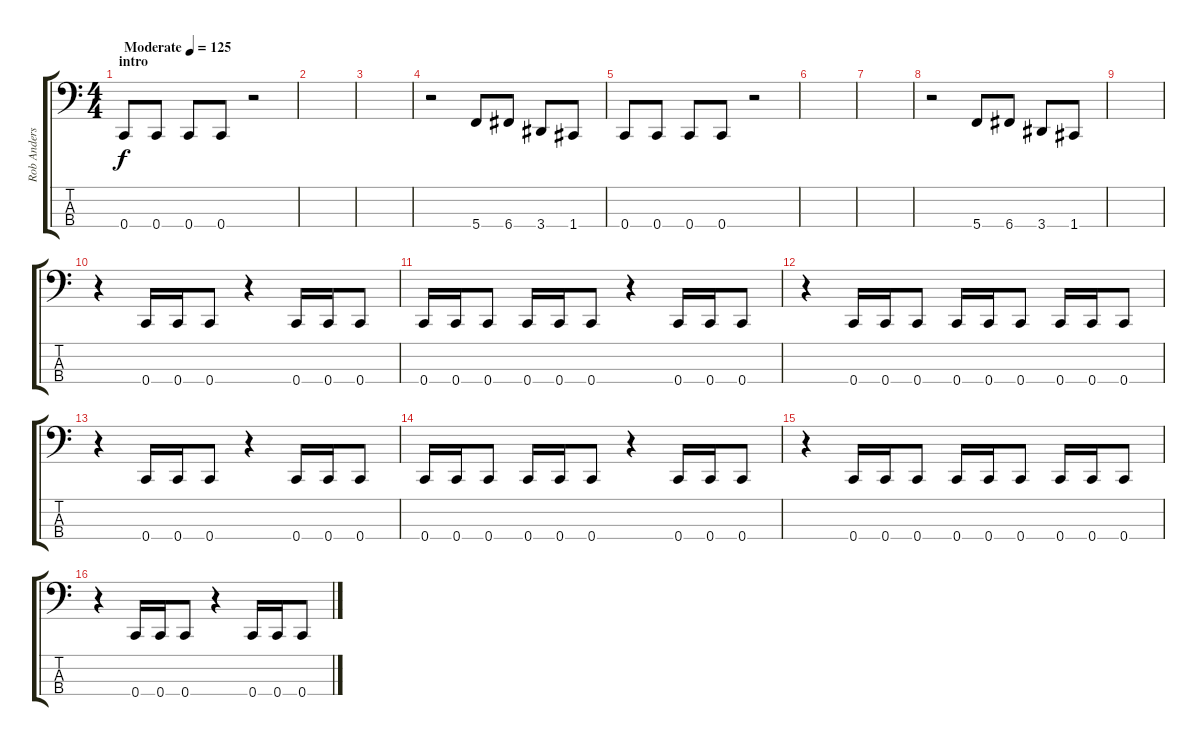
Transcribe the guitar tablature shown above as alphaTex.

\track ("Rob Anderson" "Rob Anders") {instrument electricbasspick}
\staff {score tabs}
\tuning (F2 C2 G1 C1) {hide}
\ts (4 4)
\section ("" "intro")
\tempo (125 "Moderate")
\clef f4
\ks c
0.4.8{dy f instrument electricbasspick} 0.4.8 0.4.8 0.4.8 r.2 |
|
|
r.2 5.4.8 6.4.8 3.4.8 1.4.8 |
0.4.8 0.4.8 0.4.8 0.4.8 r.2 |
|
|
r.2 5.4.8 6.4.8 3.4.8 1.4.8 |
|
r.4 0.4.16 0.4.16 0.4.8 r.4 0.4.16 0.4.16 0.4.8 |
0.4.16 0.4.16 0.4.8 0.4.16 0.4.16 0.4.8 r.4 0.4.16 0.4.16 0.4.8 |
r.4 0.4.16 0.4.16 0.4.8 0.4.16 0.4.16 0.4.8 0.4.16 0.4.16 0.4.8 |
r.4 0.4.16 0.4.16 0.4.8 r.4 0.4.16 0.4.16 0.4.8 |
0.4.16 0.4.16 0.4.8 0.4.16 0.4.16 0.4.8 r.4 0.4.16 0.4.16 0.4.8 |
r.4 0.4.16 0.4.16 0.4.8 0.4.16 0.4.16 0.4.8 0.4.16 0.4.16 0.4.8 |
r.4 0.4.16 0.4.16 0.4.8 r.4 0.4.16 0.4.16 0.4.8
